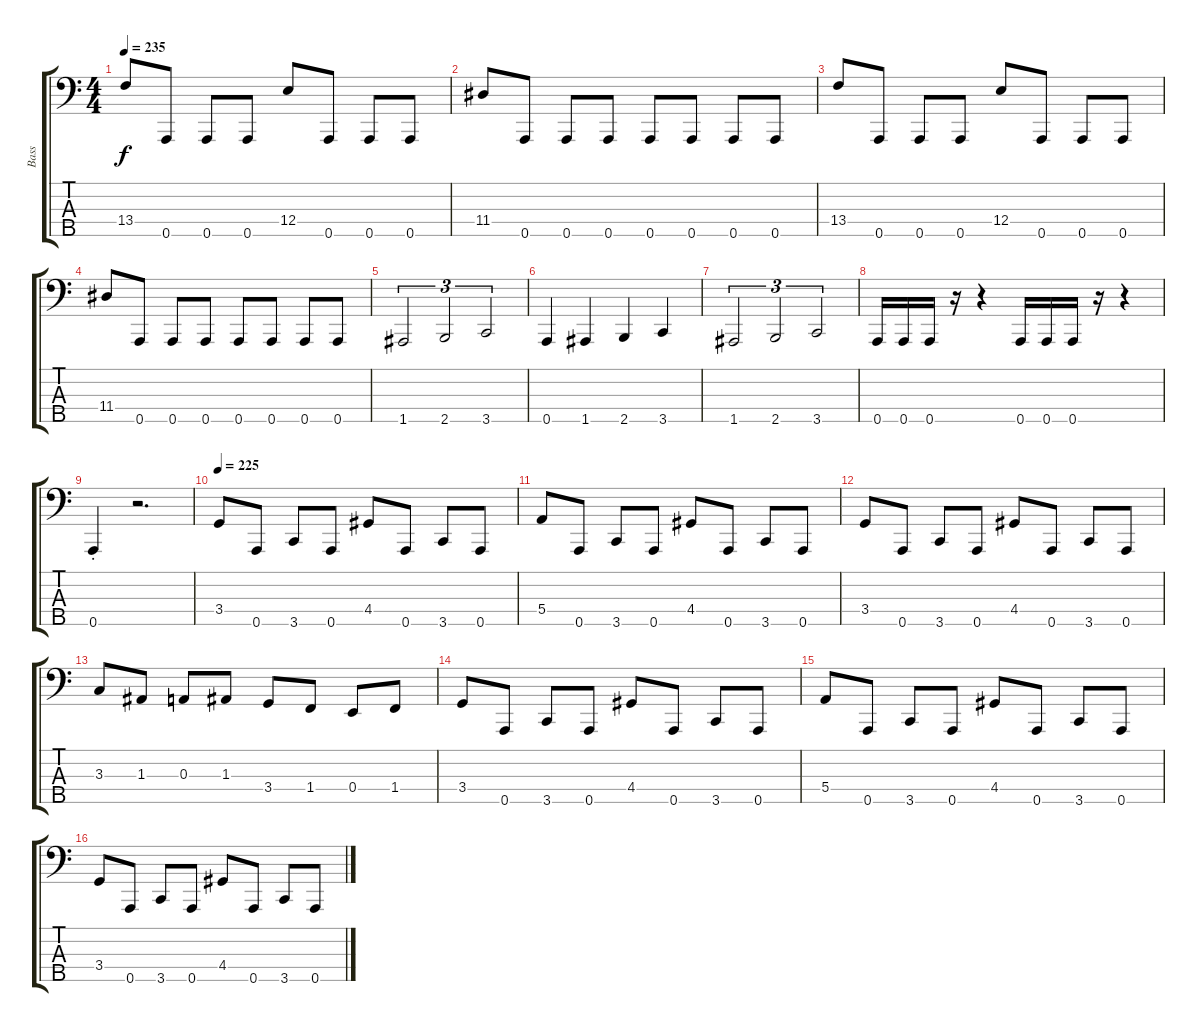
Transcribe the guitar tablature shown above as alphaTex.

\track ("Bass" "Bass") {instrument electricbasspick}
\staff {score tabs}
\tuning (G2 D2 A1 E1 A0) {hide}
\ts (4 4)
\tempo 235
\clef f4
\ks c
13.4.8{dy f} 0.5.8 0.5.8 0.5.8 12.4.8 0.5.8 0.5.8 0.5.8 |
11.4.8 0.5.8 0.5.8 0.5.8 0.5.8 0.5.8 0.5.8 0.5.8 |
13.4.8 0.5.8 0.5.8 0.5.8 12.4.8 0.5.8 0.5.8 0.5.8 |
11.4.8 0.5.8 0.5.8 0.5.8 0.5.8 0.5.8 0.5.8 0.5.8 |
1.5.2{tu (3 2)} 2.5.2{tu (3 2)} 3.5.2{tu (3 2)} |
0.5.4 1.5.4 2.5.4 3.5.4 |
1.5.2{tu (3 2)} 2.5.2{tu (3 2)} 3.5.2{tu (3 2)} |
0.5.16 0.5.16 0.5.16 r.16 r.4 0.5.16 0.5.16 0.5.16 r.16 r.4 |
0.5{st}.4 r.2{d} |
\tempo 225
3.4.8 0.5.8 3.5.8 0.5.8 4.4.8 0.5.8 3.5.8 0.5.8 |
5.4.8 0.5.8 3.5.8 0.5.8 4.4.8 0.5.8 3.5.8 0.5.8 |
3.4.8 0.5.8 3.5.8 0.5.8 4.4.8 0.5.8 3.5.8 0.5.8 |
3.3.8 1.3.8 0.3.8 1.3.8 3.4.8 1.4.8 0.4.8 1.4.8 |
3.4.8 0.5.8 3.5.8 0.5.8 4.4.8 0.5.8 3.5.8 0.5.8 |
5.4.8 0.5.8 3.5.8 0.5.8 4.4.8 0.5.8 3.5.8 0.5.8 |
3.4.8 0.5.8 3.5.8 0.5.8 4.4.8 0.5.8 3.5.8 0.5.8
